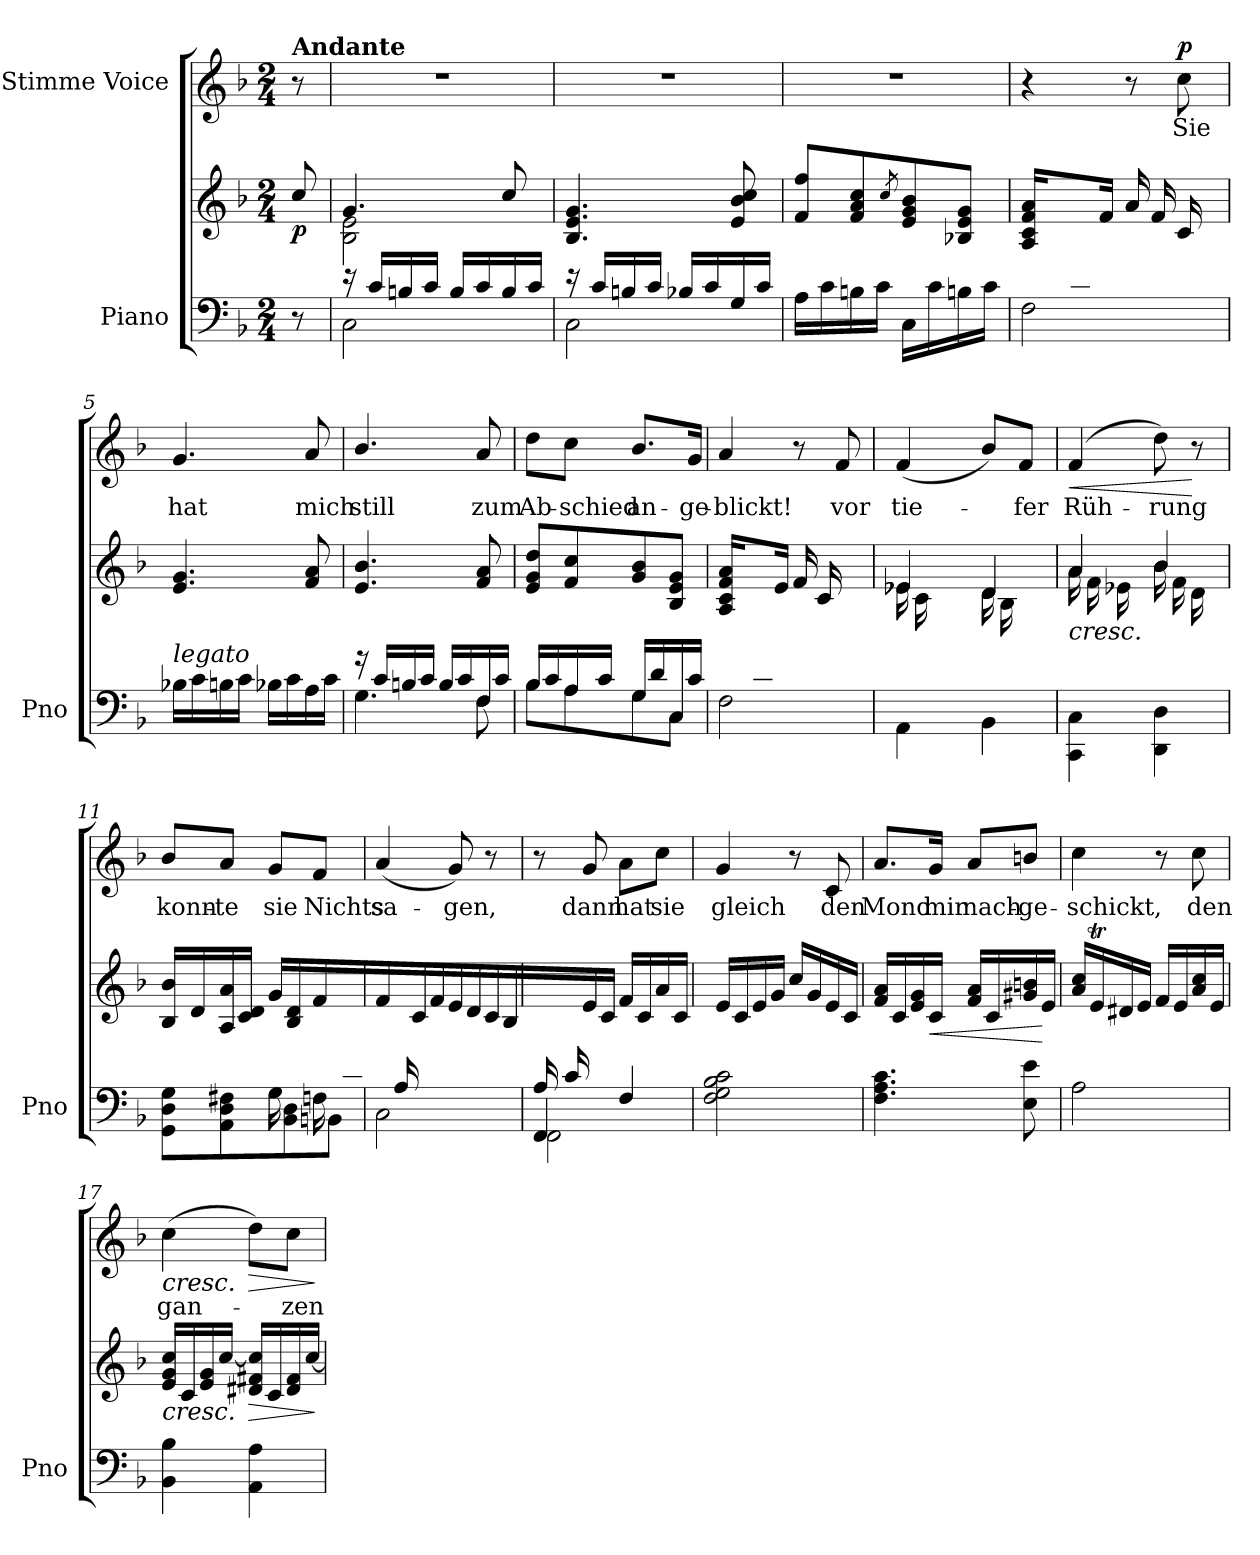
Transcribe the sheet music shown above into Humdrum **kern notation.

**kern	**kern	**dynam	**kern	**text	**dynam
*part2	*part2	*part2	*part1	*part1	*part1
*staff3	*staff2	*staff2/3	*staff1	*staff1	*staff1
*I"Piano	*	*	*I"Stimme Voice	*	*
*I'Pno	*	*	*	*	*
*clefF4	*clefG2	*	*clefG2	*	*
*k[b-]	*k[b-]	*	*k[b-]	*	*
*M2/4	*M2/4	*	*M2/4	*	*
=	=	=	=	=	=
!	!	!	!LO:TX:a:B:t=Andante	!	!
!	!	!LO:DY:b	!	!	!
8r	(8cc/	p	8r	.	.
=1	=1	=1	=1	=1	=1
*^	*^	*	*	*	*
16r	2C\	4.g/	2B-\ 2e\	.	2r	.	.
16c/LL	.	.	.	.	.	.	.
16Bn/	.	.	.	.	.	.	.
16c/JJ	.	.	.	.	.	.	.
16B/LL	.	.	.	.	.	.	.
16c/	.	.	.	.	.	.	.
16B/	.	8cc/	.	.	.	.	.
16c/JJ	.	.	.	.	.	.	.
*	*	*v	*v	*	*	*	*
=2	=2	=2	=2	=2	=2	=2
16r	2C\	4.B-/ 4.e/ 4.g/	.	2r	.	.
16c/LL	.	.	.	.	.	.
16Bn/	.	.	.	.	.	.
16c/JJ	.	.	.	.	.	.
16B-X/LL	.	.	.	.	.	.
16c/	.	.	.	.	.	.
16G/	.	8e/ 8b-/ 8cc/	.	.	.	.
16c/JJ	.	.	.	.	.	.
*v	*v	*	*	*	*	*
=3	=3	=3	=3	=3	=3
16A\LL	8f/ 8ff/L	.	2r	.	.
16c\	.	.	.	.	.
16Bn\	8f/ 8a/ 8cc/	.	.	.	.
16c\JJ	.	.	.	.	.
.	8qcc/	.	.	.	.
16C\LL	8e/ 8g/ 8b-/	.	.	.	.
16c\	.	.	.	.	.
16Bn\	8B-X/ 8e/ 8g/J	.	.	.	.
16c\JJ	.	.	.	.	.
=4	=4	=4	=4	=4	=4
*^	*	*	*	*	*
16ryy	2F\	16A/ 16c/ 16f/ 16a/LL	.	4r	.	.
16A/	.	8ryy	.	.	.	.
16c/	.	.	.	.	.	.
4ryy	.	16f/JJ	.	.	.	.
.	.	16a/LL	.	8r	.	.
.	.	16f/	.	.	.	.
!	!	!	!	!	!	!LO:DY:a
.	.	16c/	.	8cc\	Sie	p
16A/JJ)	.	16ryy	.	.	.	.
*v	*v	*	*	*	*	*
=5	=5	=5	=5	=5	=5
!LO:TX:i:t=legato	!	!	!	!	!
16B-X\LL	4.e/ 4.g/	.	4.g/	hat	.
16c\	.	.	.	.	.
16Bn\	.	.	.	.	.
16c\JJ	.	.	.	.	.
16B-X\LL	.	.	.	.	.
16c\	.	.	.	.	.
16A\	8f/ 8a/	.	8a/	mich	.
16c\JJ	.	.	.	.	.
=6	=6	=6	=6	=6	=6
*^	*	*	*	*	*
16r	4.G\	4.e/ 4.b-/	.	4.b-/	still	.
16c/LL	.	.	.	.	.	.
16Bn/	.	.	.	.	.	.
16c/JJ	.	.	.	.	.	.
16B/LL	.	.	.	.	.	.
16c/	.	.	.	.	.	.
16F/	8F\	8f/ 8a/	.	8a/	zum	.
16c/JJ	.	.	.	.	.	.
=7	=7	=7	=7	=7	=7	=7
16B-/LL	8B-\L	8e/ 8g/ 8dd/L	.	8dd\L	Ab-	.
16c/	.	.	.	.	.	.
16A/	8A\	8f/ 8cc/	.	8cc\J	-schied	.
16c/JJ	.	.	.	.	.	.
16G/LL	8G\	8g/ 8b-/	.	8.b-/L	an-	.
16d/	.	.	.	.	.	.
16C/	8C\J	8B-/ 8e/ 8g/J	.	.	.	.
16c/JJ	.	.	.	16g/Jk	-ge-	.
=8	=8	=8	=8	=8	=8	=8
16ryy	2F\	16A/ 16c/ 16f/ 16a/LL	.	4a/	-blickt!	.
16A/	.	8ryy	.	.	.	.
16c/	.	.	.	.	.	.
8.ryy	.	16e/JJ	.	.	.	.
.	.	16f/LL	.	8r	.	.
.	.	16c/	.	.	.	.
16A/	.	8ryy	.	8f/	vor	.
16F/JJ	.	.	.	.	.	.
=9	=9	=9	=9	=9	=9	=9
*	*	*^	*	*	*	*
8ryy	4AA\	16e-X\LL	4e-/	.	(4f/	tie-	.
.	.	16c\	.	.	.	.	.
16F/	.	8ryy	.	.	.	.	.
16E-X/JJ	.	.	.	.	.	.	.
8ryy	4BB-\	16d\LL	4d/	.	8b-/L)	.	.
.	.	16B-\	.	.	.	.	.
16F/	.	8ryy	.	.	8f/J	-fer	.
16D/JJ	.	.	.	.	.	.	.
=10	=10	=10	=10	=10	=10	=10	=10
!	!	!LO:TX:b:i:t=cresc.	!	!	!	!	!
!	!	!	!	!	!	!	!LO:HP:b
8.ryy	4CC\ 4C\	16a\LL	4a/	.	(4f/	Rüh-	<
.	.	16f\	.	.	.	.	.
.	.	16e-X\	.	.	.	.	.
16A/JJ	.	16ryy	.	.	.	.	.
8.ryy	4DD\ 4D\	16b-\LL	4b-/	.	8dd\)	-rung	.
.	.	16f\	.	.	.	.	.
.	.	16d\	.	.	8r	.	[
16B-/JJ	.	16ryy	.	.	.	.	.
=11	=11	=11	=11	=11	=11	=11	=11
*	*^	*	*	*	*	*	*
4..ryy	4ryy	8GG\ 8D\ 8G\L	16B-/ 16b-/LL	4ryy	.	8b-/L	konn-	.
.	.	.	16d/	.	.	.	.	.
.	.	8AA\ 8D\ 8F#X\	16A/ 16a/	.	.	8a/J	-te	.
.	.	.	16c/ 16d/JJ	.	.	.	.	.
.	16G\	8BB-\ 8D\	16g/LL	16ryy	.	8g/L	sie	.
.	16ryy	.	16B-/ 16d/	16ryy	.	.	.	.
.	16Fn\	8BBn\J	16f/	16ryy	.	8f/J	Nichts	.
16G/ 16d/JJ	16ryy	.	16ryy	16ryy	.	.	.	.
*	*v	*v	*	*	*	*	*	*
*	*	*v	*v	*	*	*	*
=12	=12	=12	=12	=12	=12	=12
16ryy	2C\	16f/LL	.	(4a/	sa-	.
16A/	.	16ryy	.	.	.	.
4.ryy	.	16c/	.	.	.	.
.	.	16f/JJ	.	.	.	.
.	.	16e/LL	.	8g/)	-gen,	.
.	.	16d/	.	.	.	.
.	.	16c/	.	8r	.	.
.	.	16B-/JJ	.	.	.	.
=13	=13	=13	=13	=13	=13	=13
*	*^	*	*	*	*	*
16A/LL	4FF/	2FF\	8ryy	.	8r	.	.
16c/	.	.	.	.	.	.	.
4.ryy	.	.	16e/	.	8g/	dann	.
.	.	.	16c/JJ	.	.	.	.
.	4F/	.	16f/LL	.	8a\L	hat	.
.	.	.	16c/	.	.	.	.
.	.	.	16a/	.	8cc\J	sie	.
.	.	.	16c/JJ	.	.	.	.
*v	*v	*v	*	*	*	*	*
=14	=14	=14	=14	=14	=14
2F\ 2G\ 2B-\ 2c\	16e/LL	.	4g/	gleich	.
.	16c/	.	.	.	.
.	16e/	.	.	.	.
.	16g/JJ	.	.	.	.
.	16cc/LL	.	8r	.	.
.	16g/	.	.	.	.
.	16e/	.	8c/	den	.
.	16c/JJ	.	.	.	.
=15	=15	=15	=15	=15	=15
4.F\ 4.A\ 4.c\	16f/ 16a/LL	.	8.a/L	Mond	.
.	16c/	.	.	.	.
.	16e/ 16g/	.	.	.	.
!	!	!LO:HP:b	!	!	!
.	16c/JJ	<	16g/Jk	mir	.
.	16f/ 16a/LL	.	8a/L	nach-	.
.	16c/	.	.	.	.
8E\ 8e\	16g#X/ 16bn/	.	8bn/J	-ge-	.
.	16e/JJ	[	.	.	.
=16	=16	=16	=16	=16	=16
2A\	16a/ 16cc/LL	.	4cc\	-schickt,	.
.	16et/	.	.	.	.
.	16d#X/	.	.	.	.
.	16e/JJ	.	.	.	.
.	16f/LL	.	8r	.	.
.	16e/	.	.	.	.
.	16a/ 16cc/	.	8cc\	den	.
.	16e/JJ	.	.	.	.
=17	=17	=17	=17	=17	=17
!	!LO:TX:b:i:t=cresc.	!	!	!	!
!	!	!	!	!	!LO:HP:b
4BB-\ 4B-\	16e/ 16g/ 16cc/LL	.	(4cc\	gan-	<
.	16c/	.	.	.	.
.	16e/ 16g/	.	.	.	.
.	[>16cc/JJ	.	.	.	.
!	!	!LO:HP:b	!	!	!LO:HP:b
4AA\ 4A\	16d#X/ 16f#X/ 16cc/]LL	>	8dd\L)	.	>
.	16c/	.	.	.	.
.	16d#/ 16f#/	.	8cc\J	-zen	[
.	[>16cc/JJ	.	.	.	.
.	.	]	.	.	]
=	=	=	=	=	=
*-	*-	*-	*-	*-	*-
